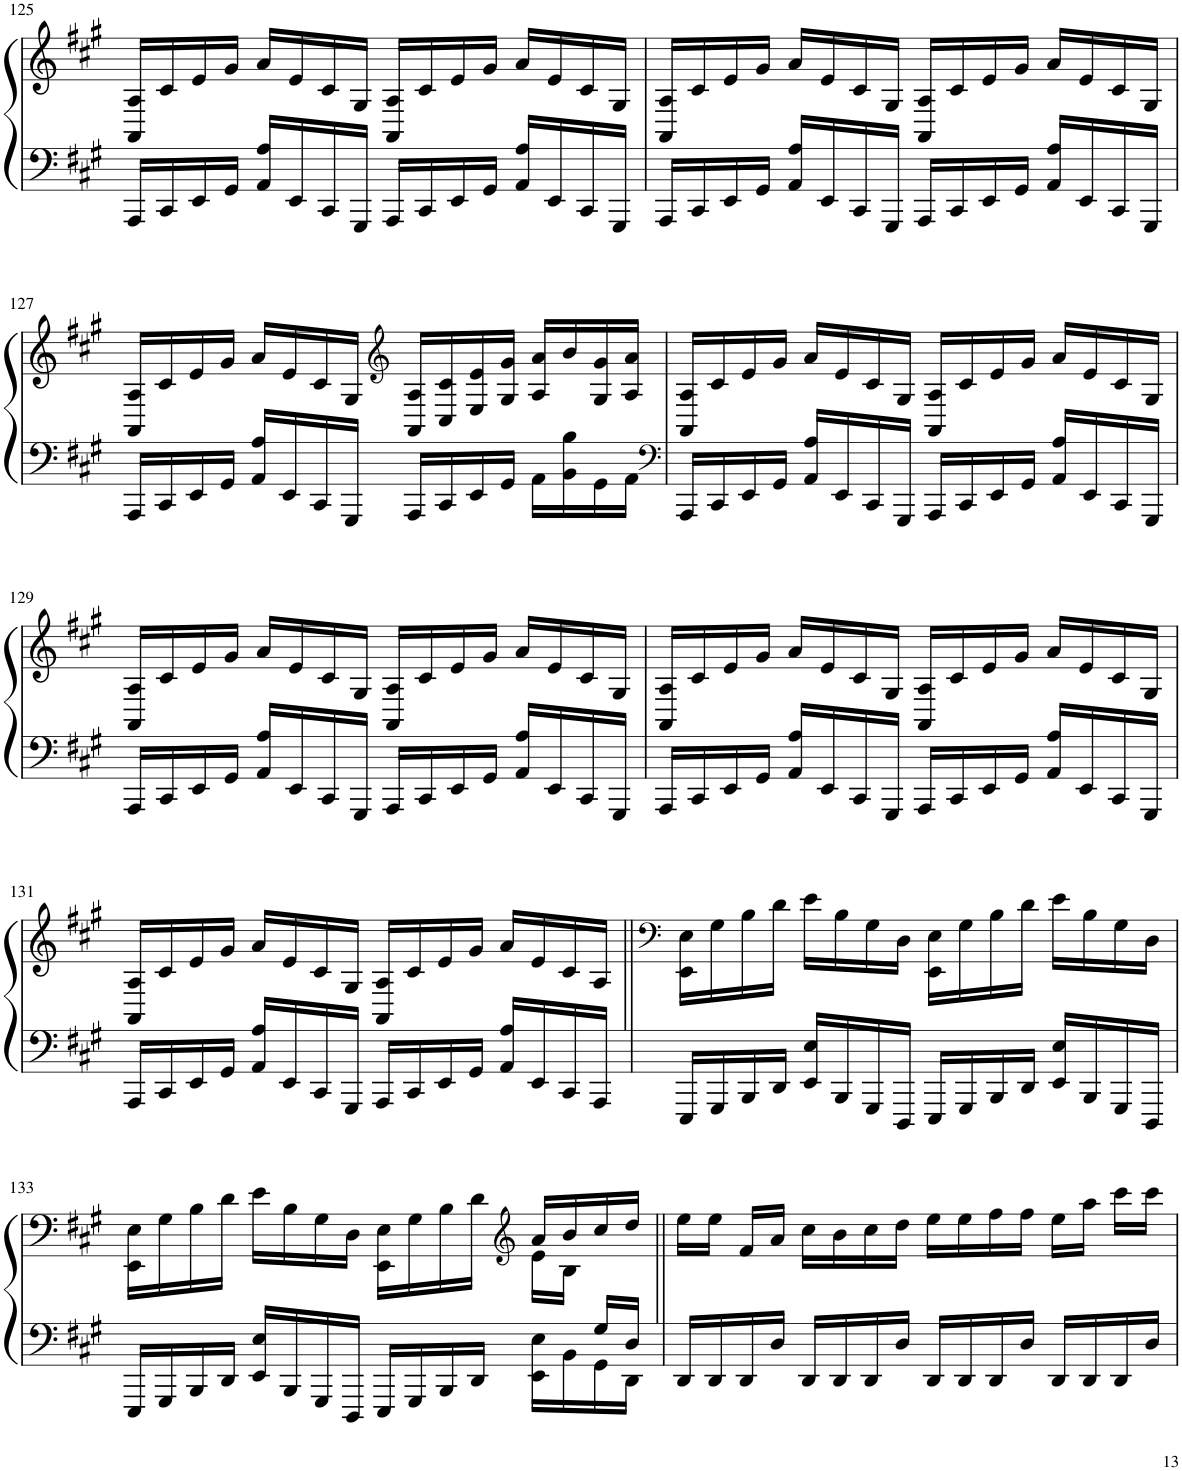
**kern	**kern
*part1	*part1
*staff2	*staff1
*I"Piano	*
*I'Pno.	*
!!LO:PB:g=z
*clefF4	*clefG2
*k[f#c#g#]	*k[f#c#g#]
*M4/4	*M4/4
=125	=125
16AAA/LL	16AA/ 16A/LL
16CC#/	16c#/
16EE/	16e/
16GG#/JJ	16g#/JJ
16AA/ 16A/LL	16a/LL
16EE/	16e/
16CC#/	16c#/
16GGG#/JJ	16G#/JJ
16AAA/LL	16AA/ 16A/LL
16CC#/	16c#/
16EE/	16e/
16GG#/JJ	16g#/JJ
16AA/ 16A/LL	16a/LL
16EE/	16e/
16CC#/	16c#/
16GGG#/JJ	16G#/JJ
=126	=126
16AAA/LL	16AA/ 16A/LL
16CC#/	16c#/
16EE/	16e/
16GG#/JJ	16g#/JJ
16AA/ 16A/LL	16a/LL
16EE/	16e/
16CC#/	16c#/
16GGG#/JJ	16G#/JJ
16AAA/LL	16AA/ 16A/LL
16CC#/	16c#/
16EE/	16e/
16GG#/JJ	16g#/JJ
16AA/ 16A/LL	16a/LL
16EE/	16e/
16CC#/	16c#/
16GGG#/JJ	16G#/JJ
!!LO:LB:g=z
=127	=127
16AAA/LL	16AA/ 16A/LL
16CC#/	16c#/
16EE/	16e/
16GG#/JJ	16g#/JJ
16AA/ 16A/LL	16a/LL
16EE/	16e/
16CC#/	16c#/
16GGG#/JJ	16G#/JJ
*	*clefG2
16AAA/LL	16AA/ 16A/LL
16CC#/	16C#/ 16c#/
16EE/	16E/ 16e/
16GG#/JJ	16G#/ 16g#/JJ
16AA\LL	16A/ 16a/LL
16BB\ 16B\	16b/
16GG#\	16G#/ 16g#/
16AA\JJ	16A/ 16a/JJ
=128	=128
*clefF4	*
16AAA/LL	16AA/ 16A/LL
16CC#/	16c#/
16EE/	16e/
16GG#/JJ	16g#/JJ
16AA/ 16A/LL	16a/LL
16EE/	16e/
16CC#/	16c#/
16GGG#/JJ	16G#/JJ
16AAA/LL	16AA/ 16A/LL
16CC#/	16c#/
16EE/	16e/
16GG#/JJ	16g#/JJ
16AA/ 16A/LL	16a/LL
16EE/	16e/
16CC#/	16c#/
16GGG#/JJ	16G#/JJ
!!LO:LB:g=z
=129	=129
16AAA/LL	16AA/ 16A/LL
16CC#/	16c#/
16EE/	16e/
16GG#/JJ	16g#/JJ
16AA/ 16A/LL	16a/LL
16EE/	16e/
16CC#/	16c#/
16GGG#/JJ	16G#/JJ
16AAA/LL	16AA/ 16A/LL
16CC#/	16c#/
16EE/	16e/
16GG#/JJ	16g#/JJ
16AA/ 16A/LL	16a/LL
16EE/	16e/
16CC#/	16c#/
16GGG#/JJ	16G#/JJ
=130	=130
16AAA/LL	16AA/ 16A/LL
16CC#/	16c#/
16EE/	16e/
16GG#/JJ	16g#/JJ
16AA/ 16A/LL	16a/LL
16EE/	16e/
16CC#/	16c#/
16GGG#/JJ	16G#/JJ
16AAA/LL	16AA/ 16A/LL
16CC#/	16c#/
16EE/	16e/
16GG#/JJ	16g#/JJ
16AA/ 16A/LL	16a/LL
16EE/	16e/
16CC#/	16c#/
16GGG#/JJ	16G#/JJ
!!LO:LB:g=z
=131	=131
16AAA/LL	16AA/ 16A/LL
16CC#/	16c#/
16EE/	16e/
16GG#/JJ	16g#/JJ
16AA/ 16A/LL	16a/LL
16EE/	16e/
16CC#/	16c#/
16GGG#/JJ	16G#/JJ
16AAA/LL	16AA/ 16A/LL
16CC#/	16c#/
16EE/	16e/
16GG#/JJ	16g#/JJ
16AA/ 16A/LL	16a/LL
16EE/	16e/
16CC#/	16c#/
16AAA/JJ	16A/JJ
=132||	=132||
*	*clefF4
16EEE/LL	16EE\ 16E\LL
16GGG#/	16G#\
16BBB/	16B\
16DD/JJ	16d\JJ
16EE/ 16E/LL	16e\LL
16BBB/	16B\
16GGG#/	16G#\
16DDD/JJ	16D\JJ
16EEE/LL	16EE\ 16E\LL
16GGG#/	16G#\
16BBB/	16B\
16DD/JJ	16d\JJ
16EE/ 16E/LL	16e\LL
16BBB/	16B\
16GGG#/	16G#\
16DDD/JJ	16D\JJ
!!LO:LB:g=z
=133	=133
*^	*^
16EEE/LL	2..ryy	16EE\ 16E\LL	2.ryy
16GGG#/	.	16G#\	.
16BBB/	.	16B\	.
16DD/JJ	.	16d\JJ	.
16EE/ 16E/LL	.	16e\LL	.
16BBB/	.	16B\	.
16GGG#/	.	16G#\	.
16DDD/JJ	.	16D\JJ	.
16EEE/LL	.	16EE\ 16E\LL	.
16GGG#/	.	16G#\	.
16BBB/	.	16B\	.
16DD/JJ	.	16d\JJ	.
*	*	*clefG2	*
16EE\ 16E\LL	.	16a/LL	16e\LL
16BB\	.	16b/	16B\JJ
16GG#\	16G#/LL	16cc#/	8ryy
16DD\JJ	16D/JJ	16dd/JJ	.
*v	*v	*	*
*	*v	*v
=134||	=134||
16DD/LL	16ee\LL
16DD/	16ee\JJ
16DD/	16f#/LL
16D/JJ	16a/JJ
16DD/LL	16cc#\LL
16DD/	16b\
16DD/	16cc#\
16D/JJ	16dd\JJ
16DD/LL	16ee\LL
16DD/	16ee\
16DD/	16ff#\
16D/JJ	16ff#\JJ
16DD/LL	16ee\LL
16DD/	16aa\JJ
16DD/	16ccc#\LL
16D/JJ	16ccc#\JJ
=	=
*-	*-
